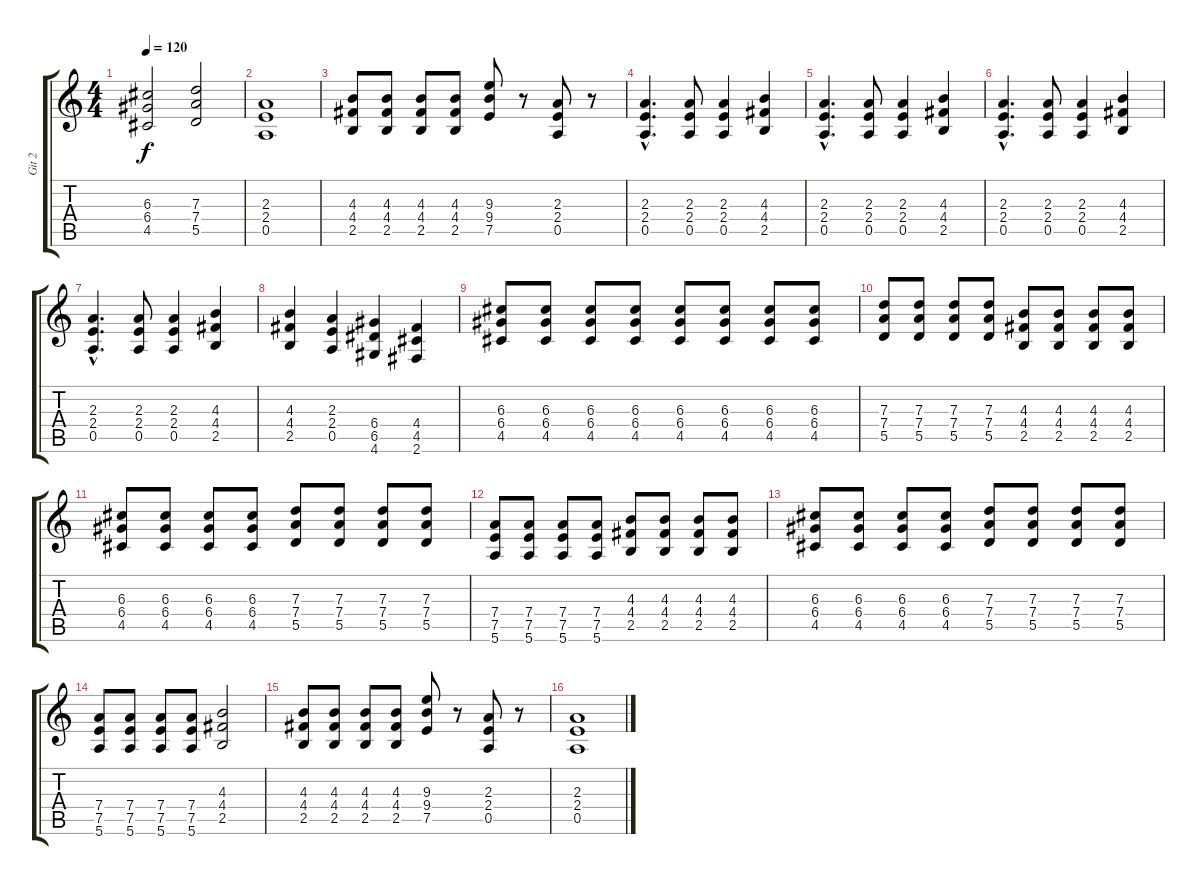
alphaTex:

\track ("Git 2" "Git 2") {instrument distortionguitar}
\staff {score tabs}
\tuning (E4 B3 G3 D3 A2 E2) {hide}
\ts (4 4)
\tempo 120
\clef g2
\ks c
(6.3 6.4 4.5).2{dy f} (7.3 7.4 5.5).2 |
(2.3 2.4 0.5).1 |
(4.3 4.4 2.5).8 (4.3 4.4 2.5).8 (4.3 4.4 2.5).8 (4.3 4.4 2.5).8 (9.3 9.4 7.5).8 r.8 (2.3 2.4 0.5).8 r.8 |
(2.3{hac} 2.4{hac} 0.5{hac}).4{d} (2.3 2.4 0.5).8 (2.3 2.4 0.5).4 (4.3 4.4 2.5).4 |
(2.3{hac} 2.4{hac} 0.5{hac}).4{d} (2.3 2.4 0.5).8 (2.3 2.4 0.5).4 (4.3 4.4 2.5).4 |
(2.3{hac} 2.4{hac} 0.5{hac}).4{d} (2.3 2.4 0.5).8 (2.3 2.4 0.5).4 (4.3 4.4 2.5).4 |
(2.3{hac} 2.4{hac} 0.5{hac}).4{d} (2.3 2.4 0.5).8 (2.3 2.4 0.5).4 (4.3 4.4 2.5).4 |
(4.3 4.4 2.5).4 (2.3 2.4 0.5).4 (6.4 6.5 4.6).4 (4.4 4.5 2.6).4 |
(6.3 6.4 4.5).8 (6.3 6.4 4.5).8 (6.3 6.4 4.5).8 (6.3 6.4 4.5).8 (6.3 6.4 4.5).8 (6.3 6.4 4.5).8 (6.3 6.4 4.5).8 (6.3 6.4 4.5).8 |
(7.3 7.4 5.5).8 (7.3 7.4 5.5).8 (7.3 7.4 5.5).8 (7.3 7.4 5.5).8 (4.3 4.4 2.5).8 (4.3 4.4 2.5).8 (4.3 4.4 2.5).8 (4.3 4.4 2.5).8 |
(6.3 6.4 4.5).8 (6.3 6.4 4.5).8 (6.3 6.4 4.5).8 (6.3 6.4 4.5).8 (7.3 7.4 5.5).8 (7.3 7.4 5.5).8 (7.3 7.4 5.5).8 (7.3 7.4 5.5).8 |
(7.4 7.5 5.6).8 (7.4 7.5 5.6).8 (7.4 7.5 5.6).8 (7.4 7.5 5.6).8 (4.3 4.4 2.5).8 (4.3 4.4 2.5).8 (4.3 4.4 2.5).8 (4.3 4.4 2.5).8 |
(6.3 6.4 4.5).8 (6.3 6.4 4.5).8 (6.3 6.4 4.5).8 (6.3 6.4 4.5).8 (7.3 7.4 5.5).8 (7.3 7.4 5.5).8 (7.3 7.4 5.5).8 (7.3 7.4 5.5).8 |
(7.4 7.5 5.6).8 (7.4 7.5 5.6).8 (7.4 7.5 5.6).8 (7.4 7.5 5.6).8 (4.3 4.4 2.5).2 |
(4.3 4.4 2.5).8 (4.3 4.4 2.5).8 (4.3 4.4 2.5).8 (4.3 4.4 2.5).8 (9.3 9.4 7.5).8 r.8 (2.3 2.4 0.5).8 r.8 |
(2.3 2.4 0.5).1
